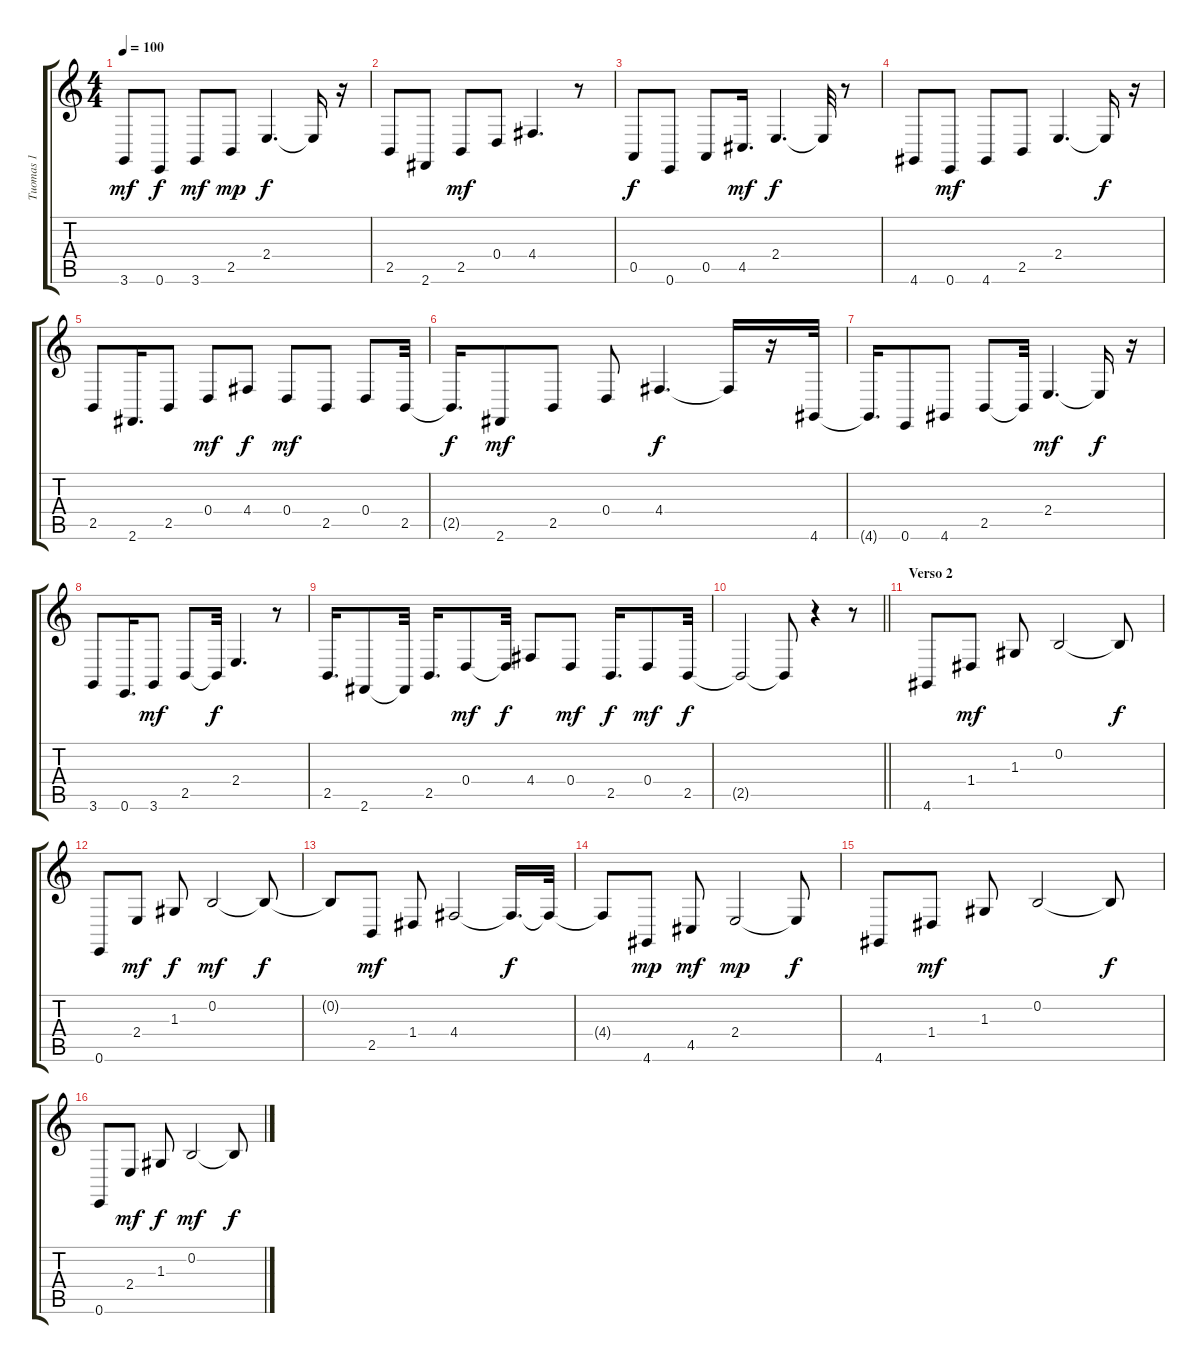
\track ("Tuomas 1" "Tuomas 1") {instrument acousticgrandpiano}
\staff {score tabs}
\tuning (E4 B3 G3 D3 A2 E2) {hide}
\ts (4 4)
\tempo 100
\clef g2
\ks c
3.6.8{dy mf} 0.6.8{dy f} 3.6.8{dy mf} 2.5.8{dy mp} 2.4.4{d dy f} 2.4{t}.16 r.16 |
2.5.8 2.6.8 2.5.8{dy mf} 0.4.8 4.4.4{d} r.8 |
0.5.8{dy f} 0.6.8 0.5.8 4.5.16{d dy mf} 2.4.4{d dy f} 2.4{t}.32 r.8 |
4.6.8 0.6.8{dy mf} 4.6.8 2.5.8 2.4.4{d} 2.4{t}.16{dy f} r.16 |
2.5.8 2.6.16{d} 2.5.8 0.4.8{dy mf} 4.4.8{dy f} 0.4.8{dy mf} 2.5.8 0.4.8 2.5.32 |
2.5{t}.16{d dy f} 2.6.8{dy mf} 2.5.8 0.4.8 4.4.4{d dy f} 4.4{t}.16 r.16 4.6.32 |
4.6{t}.16{d} 0.6.8 4.6.8 2.5.8 2.5{t}.32 2.4.4{d dy mf} 2.4{t}.16{dy f} r.16 |
3.6.8 0.6.16{d} 3.6.8{dy mf} 2.5.8 2.5{t}.32{dy f} 2.4.4{d} r.8 |
2.5.16{d} 2.6.8 2.6{t}.32 2.5.16{d} 0.4.8{dy mf} 0.4{t}.32{dy f} 4.4.8 0.4.8{dy mf} 2.5.16{d dy f} 0.4.8{dy mf} 2.5.32{dy f} |
\barLineRight lightlight
2.5{t}.2 2.5{t}.8 r.4 r.8 |
\section ("" "Verso 2")
4.6.8 1.4.8{dy mf} 1.3.8 0.2.2 0.2{t}.8{dy f} |
0.6.8 2.4.8{dy mf} 1.3.8{dy f} 0.2.2{dy mf} 0.2{t}.8{dy f} |
0.2{t}.8 2.5.8{dy mf} 1.4.8 4.4.2 4.4{t}.16{d dy f} 4.4{t}.32 |
4.4{t}.8 4.6.8{dy mp} 4.5.8{dy mf} 2.4.2{dy mp} 2.4{t}.8{dy f} |
4.6.8 1.4.8{dy mf} 1.3.8 0.2.2 0.2{t}.8{dy f} |
0.6.8 2.4.8{dy mf} 1.3.8{dy f} 0.2.2{dy mf} 0.2{t}.8{dy f}
